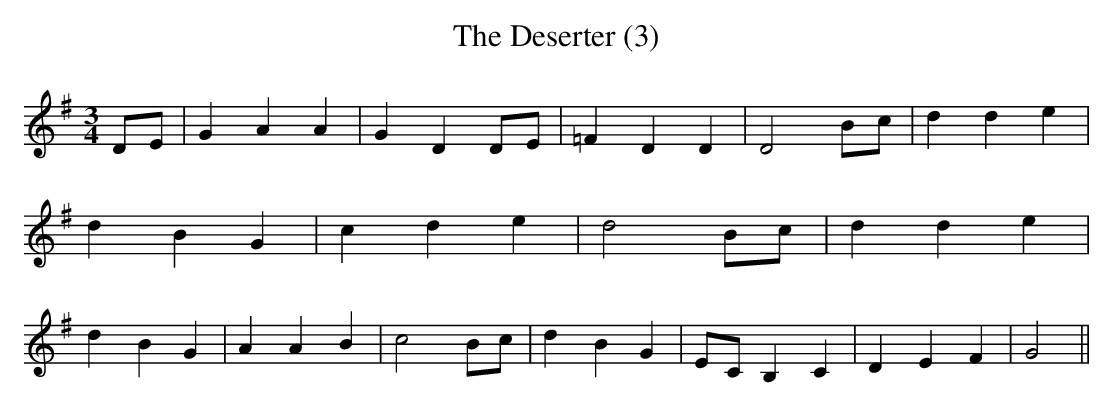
X:1
T:The Deserter (3)
M:3/4
L:1/4
K:G
D/2-E/2| G A A| G DD/2-E/2| =F D D| D2B/2-c/2| d d e| d B G| c d e|\
 d2 B/2c/2| d d e| d B G| A A B| c2B/2-c/2| d B G| E/2C/2 B, C| D E F|\
 G2||
